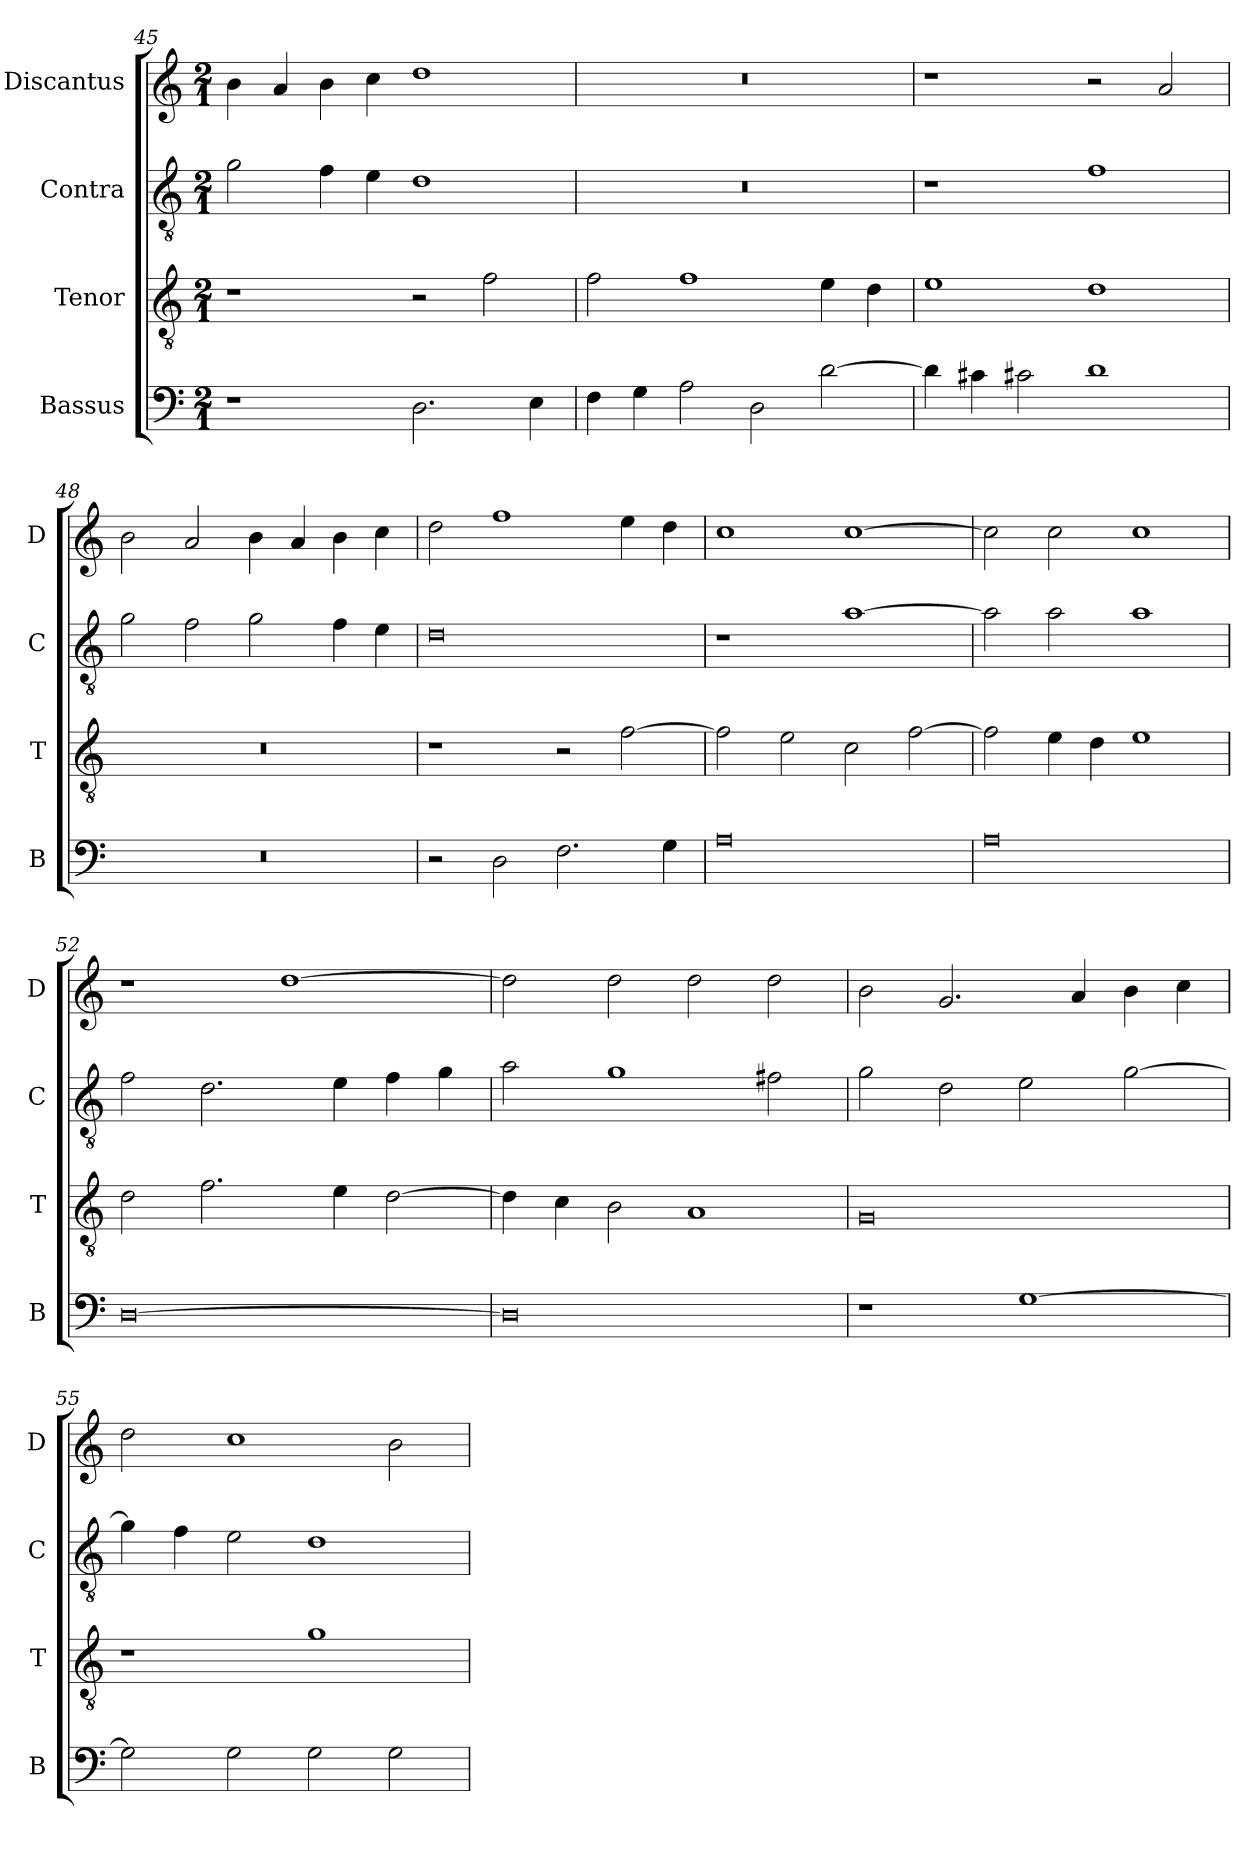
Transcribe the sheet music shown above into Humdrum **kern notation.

**kern	**kern	**kern	**kern
*part4	*part3	*part2	*part1
*staff4	*staff3	*staff2	*staff1
*I"Bassus	*I"Tenor	*I"Contra	*I"Discantus
*I'B	*I'T	*I'C	*I'D
*clefF4	*clefGv2	*clefGv2	*clefG2
*k[]	*k[]	*k[]	*k[]
*M2/1	*M2/1	*M2/1	*M2/1
=45	=45	=45	=45
1r	1r	2g\	4b\
.	.	.	4a/
.	.	4f\	4b\
.	.	4e\	4cc\
2.D\	2r	1d	1dd
.	2f\	.	.
4E\	.	.	.
=46	=46	=46	=46
4F\	2f\	0r	0r
4G\	.	.	.
2A\	1f	.	.
2D\	.	.	.
[2d\	4e\	.	.
.	4d\	.	.
=47	=47	=47	=47
4d\]	1e	1r	1r
4c#X\	.	.	.
2c#X\	.	.	.
1d	1d	1f	2r
.	.	.	2a/
=48	=48	=48	=48
0r	0r	2g\	2b\
.	.	2f\	2a/
.	.	2g\	4b\
.	.	.	4a/
.	.	4f\	4b\
.	.	4e\	4cc\
=49	=49	=49	=49
2r	1r	0d	2dd\
2D\	.	.	1ff
2.F\	2r	.	.
.	[2f\	.	4ee\
4G\	.	.	4dd\
=50	=50	=50	=50
0A	2f\]	1r	1cc
.	2e\	.	.
.	2c\	[1a	[1cc
.	[2f\	.	.
=51	=51	=51	=51
0A	2f\]	2a\]	2cc\]
.	4e\	2a\	2cc\
.	4d\	.	.
.	1e	1a	1cc
=52	=52	=52	=52
[0D	2d\	2f\	1r
.	2.f\	2.d\	.
.	.	.	[1dd
.	4e\	4e\	.
.	[2d\	4f\	.
.	.	4g\	.
=53	=53	=53	=53
0D]	4d\]	2a\	2dd\]
.	4c\	.	.
.	2B\	1g	2dd\
.	1A	.	2dd\
.	.	2f#X\	2dd\
=54	=54	=54	=54
1r	0G	2g\	2b\
.	.	2d\	2.g/
[1G	.	2e\	.
.	.	.	4a/
.	.	[2g\	4b\
.	.	.	4cc\
=55	=55	=55	=55
2G\]	1r	4g\]	2dd\
.	.	4f\	.
2G\	.	2e\	1cc
2G\	1g	1d	.
2G\	.	.	2b\
=	=	=	=
*-	*-	*-	*-
